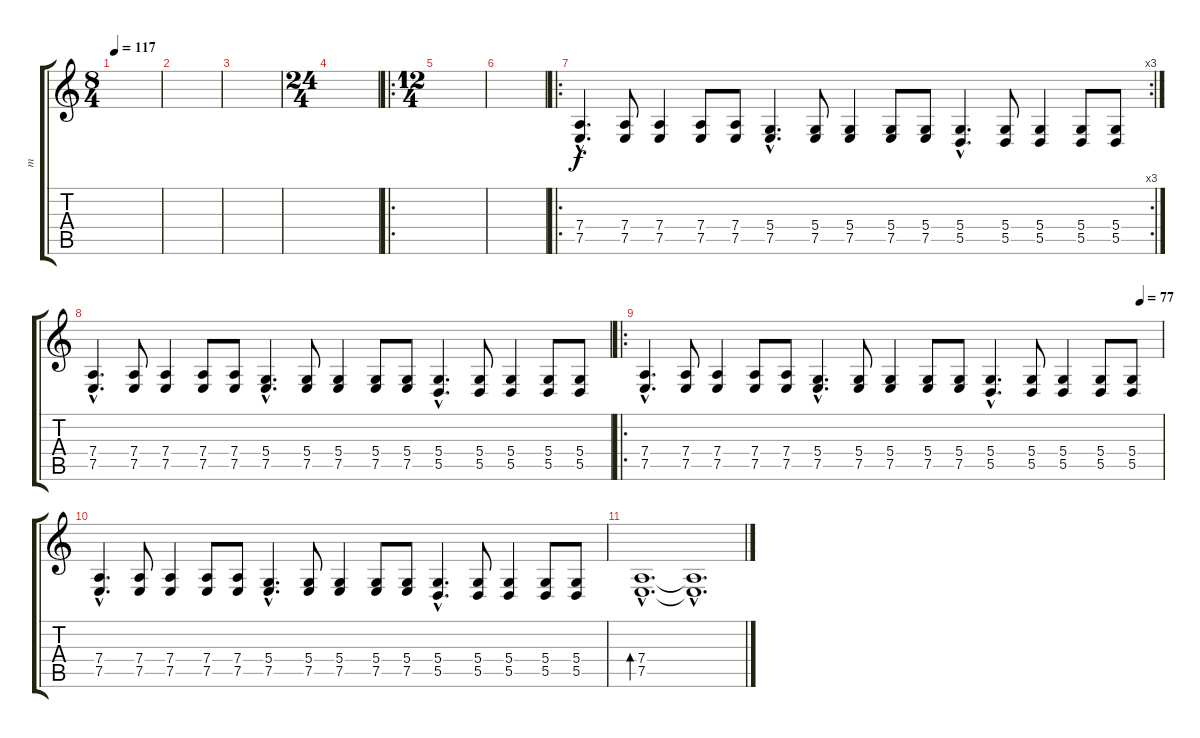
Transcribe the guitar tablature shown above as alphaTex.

\track ("m" "m") {instrument acousticgrandpiano}
\staff {score tabs}
\tuning (E4 B3 G3 D3 A2 E2) {hide}
\ts (8 4)
\tempo 117
\clef g2
\ks c
|
|
|
\ts (24 4)
|
\ro
\ts (12 4)
|
|
\ro
\rc 3
(7.4{hac} 7.5{hac}).4{d volume 11} (7.4 7.5).8 (7.4 7.5).4 (7.4 7.5).8 (7.4 7.5).8 (5.4{hac} 7.5{hac}).4{d} (5.4 7.5).8 (5.4 7.5).4 (5.4 7.5).8 (5.4 7.5).8 (5.4{hac} 5.5{hac}).4{d} (5.4 5.5).8 (5.4 5.5).4 (5.4 5.5).8 (5.4 5.5).8 |
(7.4{hac} 7.5{hac}).4{d volume 11} (7.4 7.5).8 (7.4 7.5).4 (7.4 7.5).8 (7.4 7.5).8 (5.4{hac} 7.5{hac}).4{d} (5.4 7.5).8 (5.4 7.5).4 (5.4 7.5).8 (5.4 7.5).8 (5.4{hac} 5.5{hac}).4{d} (5.4 5.5).8 (5.4 5.5).4 (5.4 5.5).8 (5.4 5.5).8 |
\ro
\tempo (77 0.9583333333333334)
(7.4{hac} 7.5{hac}).4{d} (7.4 7.5).8 (7.4 7.5).4 (7.4 7.5).8 (7.4 7.5).8 (5.4{hac} 7.5{hac}).4{d} (5.4 7.5).8 (5.4 7.5).4 (5.4 7.5).8 (5.4 7.5).8 (5.4{hac} 5.5{hac}).4{d} (5.4 5.5).8 (5.4 5.5).4 (5.4 5.5).8 (5.4 5.5).8 |
(7.4{hac} 7.5{hac}).4{d} (7.4 7.5).8 (7.4 7.5).4 (7.4 7.5).8 (7.4 7.5).8 (5.4{hac} 7.5{hac}).4{d} (5.4 7.5).8 (5.4 7.5).4 (5.4 7.5).8 (5.4 7.5).8 (5.4{hac} 5.5{hac}).4{d} (5.4 5.5).8 (5.4 5.5).4 (5.4 5.5).8 (5.4 5.5).8 |
(7.4{hac} 7.5{hac}).1{d bd 480 volume 0} (7.4{hac t} 7.5{hac t}).1{d}
